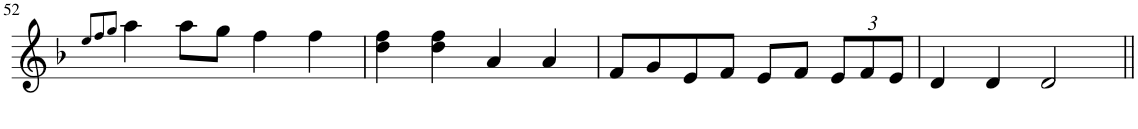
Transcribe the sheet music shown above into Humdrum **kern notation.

**kern
*part1
*staff1
*I"Piano
*I'Pno
!!LO:PB:g=z
*clefG2
*k[b-]
*d:
*M4/4
=52
8qee/L
8qff/
8qgg/J
4aa\
8aa\L
8gg\J
4ff\
4ff\
=53
4dd\ 4ff\
4dd\ 4ff\
4a/
4a/
=54
8f/L
8g/
8e/
8f/J
8e/L
8f/J
*Xbrackettup
12e/L
12f/
12e/J
=55
4d/
4d/
2d/
=||
*-
